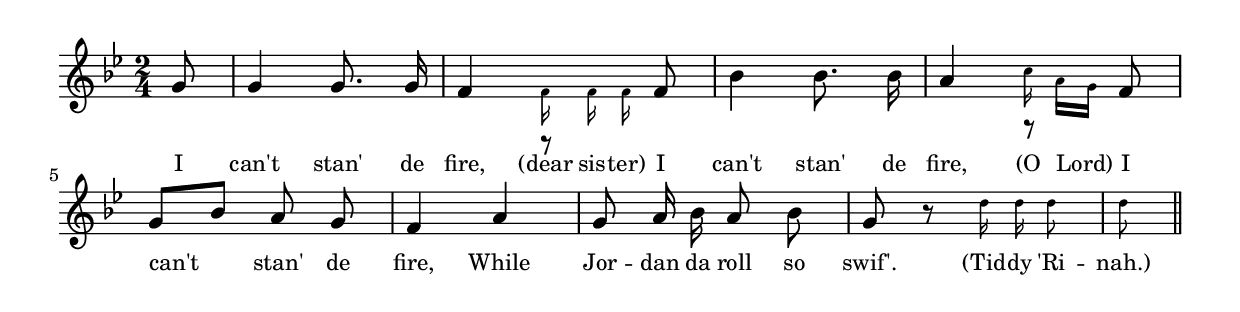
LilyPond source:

% 055.ly - Score sheet for "I can't stand the fire"
% Copyright (C) 2007  Marcus Brinkmann <marcus@gnu.org>
%
% This score sheet is free software; you can redistribute it and/or
% modify it under the terms of the Creative Commons Legal Code
% Attribution-ShareALike as published by Creative Commons; either
% version 2.0 of the License, or (at your option) any later version.
%
% This score sheet is distributed in the hope that it will be useful,
% but WITHOUT ANY WARRANTY; without even the implied warranty of
% MERCHANTABILITY or FITNESS FOR A PARTICULAR PURPOSE.  See the
% Creative Commons Legal Code Attribution-ShareALike for more details.
%
% You should have received a copy of the Creative Commons Legal Code
% Attribution-ShareALike along with this score sheet; if not, write to
% Creative Commons, 543 Howard Street, 5th Floor,
% San Francisco, CA 94105-3013  United States

\version "2.10.0"

%\header
%{
%  title = "I can't stand the fire."
%  composer = "trad."
%}

melody =
<<
     \context Voice
    {
	\set Staff.midiInstrument = "acoustic grand"
	\override Staff.VerticalAxisGroup #'minimum-Y-extent = #'(0 . 0)
	
	\autoBeamOff

	\time 2/4
	\clef violin
	\key g \minor
	
	{
	    \partial 8 g'8 | g'4 g'8. g'16 | 
	    << { \once \override Stem #'transparent = ##t f'4
		 \set fontSize = #'-4 \stemDown f'16 f' f'
		 \set fontSize = #'0 \stemNeutral }
	       << \\ \set fontSize = #'0 \stemUp { f'4 r8 } >> >>
	    %% FIXME: Yuck, yuck.
	    \partial 8 f'8 | bes'4 bes'8. bes'16 |
	    << { \once \override Stem #'transparent = ##t a'4 
		 \set fontSize = #'-4 \stemDown c''16 a'[ g']
		 \set fontSize = #'0 \stemNeutral }
	       << \\ \set fontSize = #'0 \stemUp { a'4 r8 } >> >>
	    %% FIXME: Yuck, yuck.
	    \partial 8 f'8 | g'8[ bes'] a' g' | f'4 a' |
	    g'8 a'16 bes' a'8 bes' | g'8 r8
	    { \set fontSize = #'-4 \stemDown d''16 d'' d''8 d'' }
	    \bar "||"
	}
    }
    \lyricsto "" \new Lyrics
    {
        \override LyricText #'font-size = #0
        \override StanzaNumber #'font-size = #-1

	I can't stan' de fire, "(dear" sis -- "ter)"
	I can't stan' de fire, "(O" "Lord)"
	I can't stan' de fire,
	While Jor -- dan da roll so swif'. "(Tid" -- dy 'Ri -- "nah.)"
    }
>>


\score
{
  \new Staff { \melody }

  \layout { indent = 0.0 }
}

\score
{
  \new Staff { \unfoldRepeats \melody }

  
  \midi {
    \context {
      \Score
      tempoWholesPerMinute = #(ly:make-moment 82 4)
      }
    }


}
